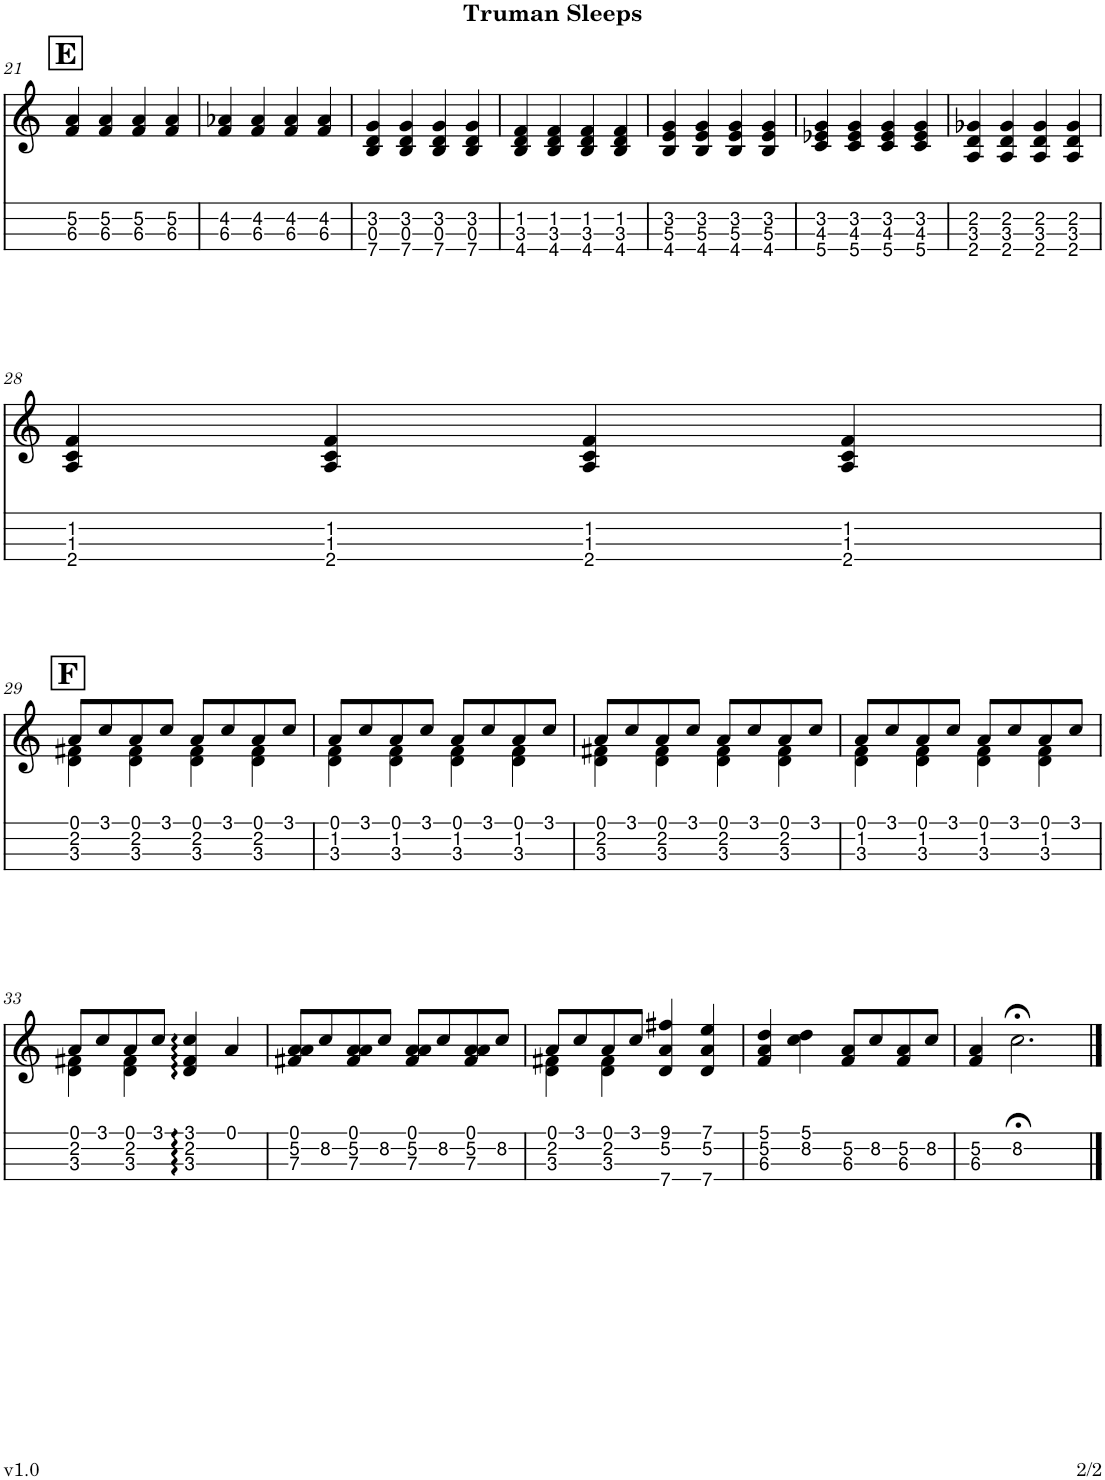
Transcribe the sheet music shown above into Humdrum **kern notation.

**kern	**kern
*part1	*part1
*staff2	*staff1
*I"Ukulele	*
*I'Uk.	*
!!LO:PB:g=z
*	*clefG2
*k[]	*k[]
*M4/4	*M4/4
!!LO:REH:place=s1:a:B:cj:fs=14:t=E
=21	=21
4f 4a	4f/ 4a/
4f 4a	4f/ 4a/
4f 4a	4f/ 4a/
4f 4a	4f/ 4a/
=22	=22
4f 4a-	4f/ 4a-X/
4f 4a-	4f/ 4a-/
4f 4a-	4f/ 4a-/
4f 4a-	4f/ 4a-/
=23	=23
4d 4B 4g	4B/ 4d/ 4g/
4d 4B 4g	4B/ 4d/ 4g/
4d 4B 4g	4B/ 4d/ 4g/
4d 4B 4g	4B/ 4d/ 4g/
=24	=24
4B 4d 4f	4B/ 4d/ 4f/
4B 4d 4f	4B/ 4d/ 4f/
4B 4d 4f	4B/ 4d/ 4f/
4B 4d 4f	4B/ 4d/ 4f/
=25	=25
4B 4e 4g	4B/ 4e/ 4g/
4B 4e 4g	4B/ 4e/ 4g/
4B 4e 4g	4B/ 4e/ 4g/
4B 4e 4g	4B/ 4e/ 4g/
=26	=26
4c 4e- 4g	4c/ 4e-X/ 4g/
4c 4e- 4g	4c/ 4e-/ 4g/
4c 4e- 4g	4c/ 4e-/ 4g/
4c 4e- 4g	4c/ 4e-/ 4g/
=27	=27
4A 4d 4g-	4A/ 4d/ 4g-X/
4A 4d 4g-	4A/ 4d/ 4g-/
4A 4d 4g-	4A/ 4d/ 4g-/
4A 4d 4g-	4A/ 4d/ 4g-/
!!LO:LB:g=z
=28	=28
4A 4c 4f	4A/ 4c/ 4f/
4A 4c 4f	4A/ 4c/ 4f/
4A 4c 4f	4A/ 4c/ 4f/
4A 4c 4f	4A/ 4c/ 4f/
!!LO:LB:g=z
!!LO:REH:place=s1:a:B:cj:fs=14:t=F
=29	=29
*^	*^
8aL	4d 4f#	8a/L	4d\ 4f#X\
8ccJ	.	8cc/	.
8aL	4d 4f#	8a/	4d\ 4f#\
8ccJ	.	8cc/J	.
8aL	4d 4f#	8a/L	4d\ 4f#\
8ccJ	.	8cc/	.
8aL	4d 4f#	8a/	4d\ 4f#\
8ccJ	.	8cc/J	.
=30	=30	=30	=30
8aL	4d 4f	8a/L	4d\ 4f\
8ccJ	.	8cc/	.
8aL	4d 4f	8a/	4d\ 4f\
8ccJ	.	8cc/J	.
8aL	4d 4f	8a/L	4d\ 4f\
8ccJ	.	8cc/	.
8aL	4d 4f	8a/	4d\ 4f\
8ccJ	.	8cc/J	.
=31	=31	=31	=31
8aL	4d 4f#X	8a/L	4d\ 4f#X\
8ccJ	.	8cc/	.
8aL	4d 4f#	8a/	4d\ 4f#\
8ccJ	.	8cc/J	.
8aL	4d 4f#	8a/L	4d\ 4f#\
8ccJ	.	8cc/	.
8aL	4d 4f#	8a/	4d\ 4f#\
8ccJ	.	8cc/J	.
=32	=32	=32	=32
8aL	4d 4f	8a/L	4d\ 4f\
8ccJ	.	8cc/	.
8aL	4d 4f	8a/	4d\ 4f\
8ccJ	.	8cc/J	.
8aL	4d 4f	8a/L	4d\ 4f\
8ccJ	.	8cc/	.
8aL	4d 4f	8a/	4d\ 4f\
8ccJ	.	8cc/J	.
!!LO:LB:g=z	!!
=33	=33	=33	=33
8aL	4d 4f#X	8a/L	4d\ 4f#X\
8ccJ	.	8cc/	.
8aL	4d 4f#	8a/	4d\ 4f#\
8ccJ	.	8cc/J	.
4d: 4f#: 4cc:	2ryy	4d/: 4f#/: 4cc/:	2ryy
4a	.	4a/	.
*v	*v	*	*
*	*v	*v
=34	=34
8f#\ 8a\ 8a\L	8f#X/ 8a/ 8a/L
8ccJ	8cc/
8f#\ 8a\ 8a\L	8f#/ 8a/ 8a/
8ccJ	8cc/J
8f#X\ 8a\ 8a\L	8f#/ 8a/ 8a/L
8ccJ	8cc/
8f#\ 8a\ 8a\L	8f#/ 8a/ 8a/
8ccJ	8cc/J
=35	=35
*^	*^
8aL	4d 4f#X	8a/L	4d\ 4f#X\
8ccJ	.	8cc/	.
8aL	4d 4f#	8a/	4d\ 4f#\
8ccJ	.	8cc/J	.
4d 4a 4ff#	2ryy	4d/ 4a/ 4ff#X/	2ryy
4d 4a 4ee	.	4d/ 4a/ 4ee/	.
*v	*v	*	*
*	*v	*v
=36	=36
4f 4a 4dd	4f/ 4a/ 4dd/
4cc 4dd	4cc\ 4dd\
8f\ 8a\L	8f/ 8a/L
8ccJ	8cc/
8f\ 8a\L	8f/ 8a/
8ccJ	8cc/J
=37	=37
4f 4a	4f/ 4a/
2.cc;<	2.cc;<\
==	==
*-	*-
